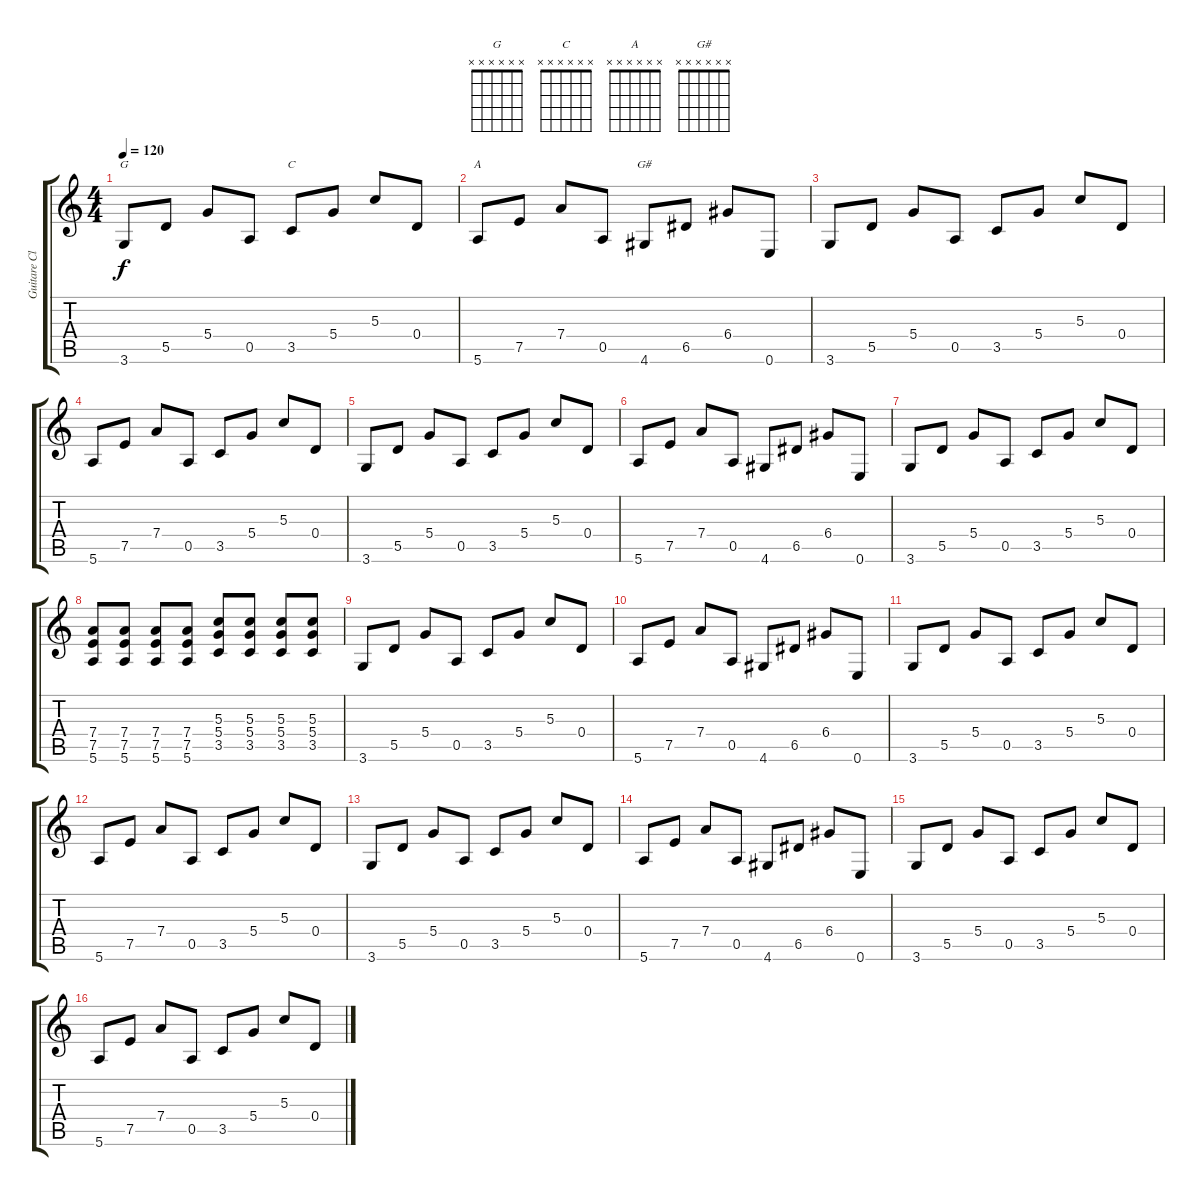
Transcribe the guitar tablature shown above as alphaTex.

\track ("Guitare Clean" "Guitare Cl") {instrument electricguitarclean}
\staff {score tabs}
\tuning (E4 B3 G3 D3 A2 E2) {hide}
\chord ("G" x x x x x x) {firstfret 0}
\chord ("C" x x x x x x) {firstfret 0}
\chord ("A" x x x x x x) {firstfret 0}
\chord ("G#" x x x x x x) {firstfret 0}
\ts (4 4)
\tempo 120
\clef g2
\ks c
3.6.8{ch "G" dy f} 5.5.8 5.4.8 0.5.8 3.5.8{ch "C"} 5.4.8 5.3.8 0.4.8 |
5.6.8{ch "A"} 7.5.8 7.4.8 0.5.8 4.6.8{ch "G#"} 6.5.8 6.4.8 0.6.8 |
3.6.8 5.5.8 5.4.8 0.5.8 3.5.8 5.4.8 5.3.8 0.4.8 |
5.6.8 7.5.8 7.4.8 0.5.8 3.5.8 5.4.8 5.3.8 0.4.8 |
3.6.8 5.5.8 5.4.8 0.5.8 3.5.8 5.4.8 5.3.8 0.4.8 |
5.6.8 7.5.8 7.4.8 0.5.8 4.6.8 6.5.8 6.4.8 0.6.8 |
3.6.8 5.5.8 5.4.8 0.5.8 3.5.8 5.4.8 5.3.8 0.4.8 |
(7.4 7.5 5.6).8 (7.4 7.5 5.6).8 (7.4 7.5 5.6).8 (7.4 7.5 5.6).8 (5.3 5.4 3.5).8 (5.3 5.4 3.5).8 (5.3 5.4 3.5).8 (5.3 5.4 3.5).8 |
3.6.8 5.5.8 5.4.8 0.5.8 3.5.8 5.4.8 5.3.8 0.4.8 |
5.6.8 7.5.8 7.4.8 0.5.8 4.6.8 6.5.8 6.4.8 0.6.8 |
3.6.8 5.5.8 5.4.8 0.5.8 3.5.8 5.4.8 5.3.8 0.4.8 |
5.6.8 7.5.8 7.4.8 0.5.8 3.5.8 5.4.8 5.3.8 0.4.8 |
3.6.8 5.5.8 5.4.8 0.5.8 3.5.8 5.4.8 5.3.8 0.4.8 |
5.6.8 7.5.8 7.4.8 0.5.8 4.6.8 6.5.8 6.4.8 0.6.8 |
3.6.8 5.5.8 5.4.8 0.5.8 3.5.8 5.4.8 5.3.8 0.4.8 |
5.6.8 7.5.8 7.4.8 0.5.8 3.5.8 5.4.8 5.3.8 0.4.8
